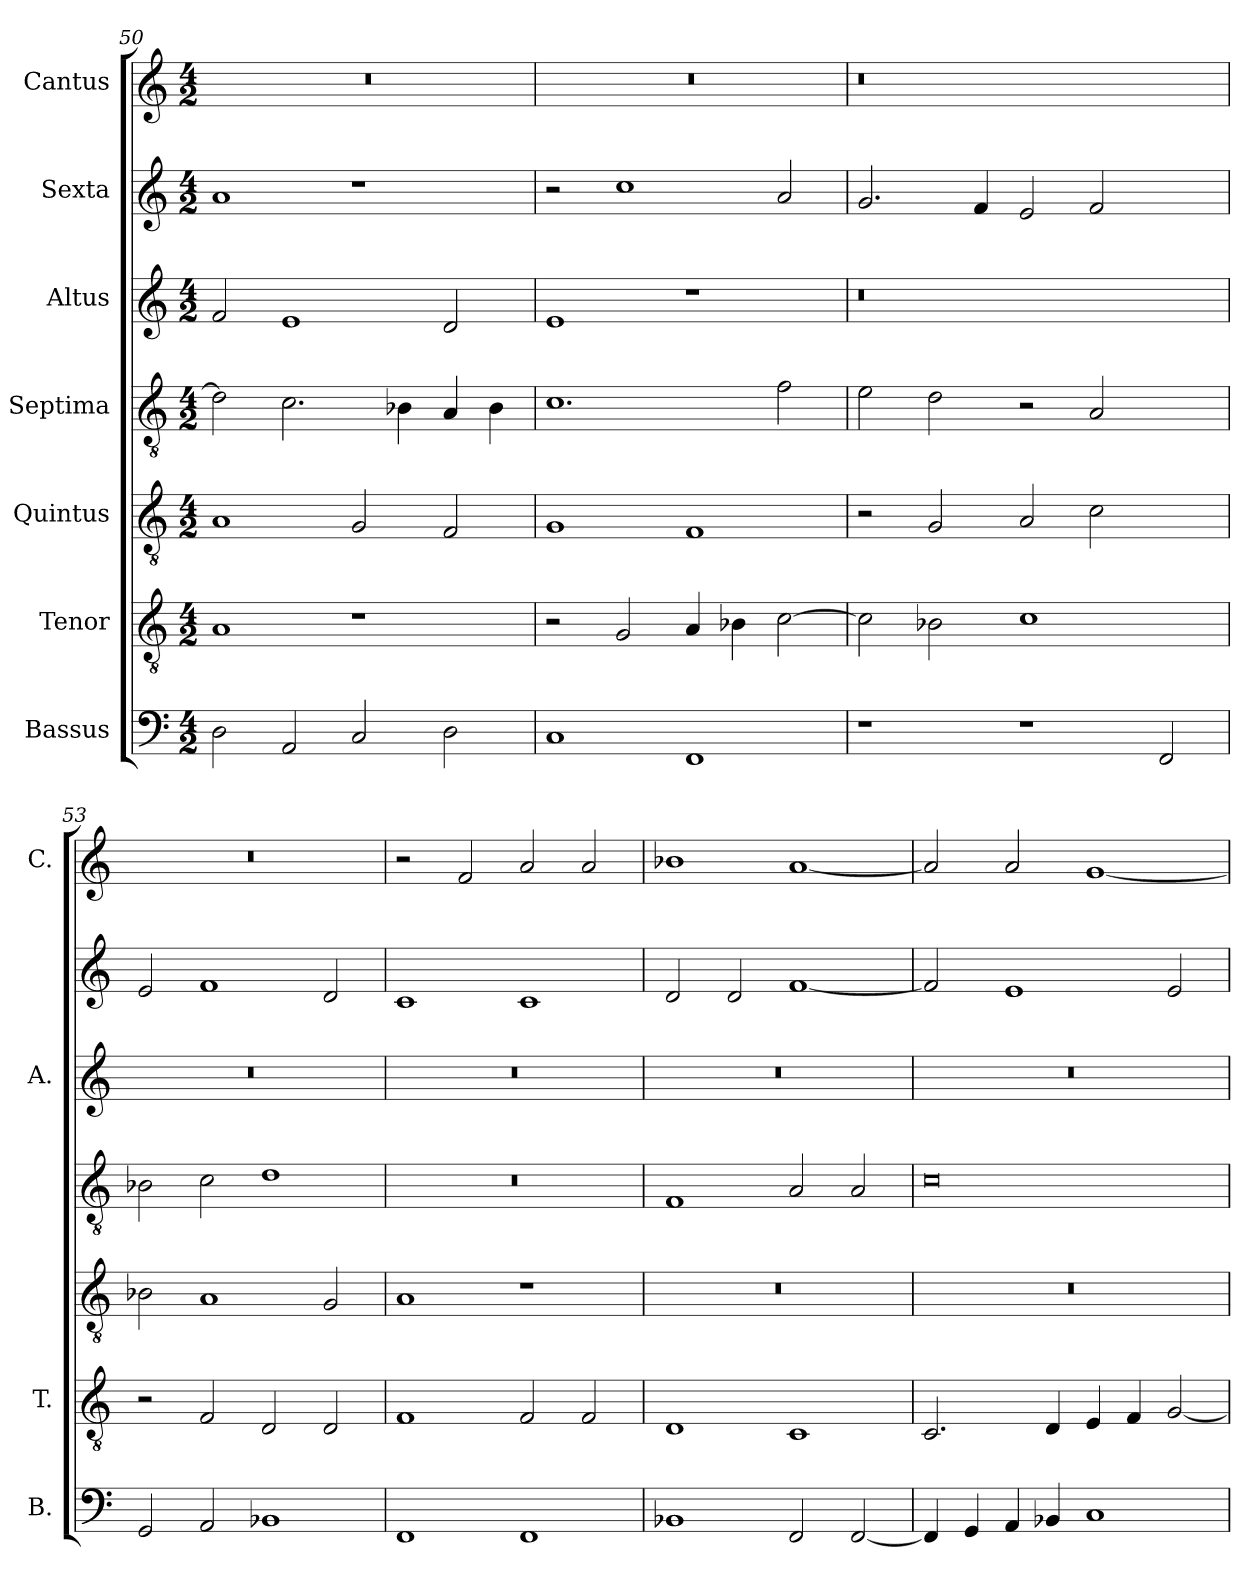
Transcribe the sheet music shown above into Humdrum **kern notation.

**kern	**kern	**kern	**kern	**kern	**kern	**kern
*part7	*part6	*part5	*part4	*part3	*part2	*part1
*staff7	*staff6	*staff5	*staff4	*staff3	*staff2	*staff1
*I"Bassus	*I"Tenor	*I"Quintus	*I"Septima	*I"Altus	*I"Sexta	*I"Cantus
*I'B.	*I'T.	*	*	*I'A.	*	*I'C.
*clefF4	*clefGv2	*clefGv2	*clefGv2	*clefG2	*clefG2	*clefG2
*k[]	*k[]	*k[]	*k[]	*k[]	*k[]	*k[]
*M4/2	*M4/2	*M4/2	*M4/2	*M4/2	*M4/2	*M4/2
=50	=50	=50	=50	=50	=50	=50
2D\	1A	1A	2d\]	2f/	1a	0r
2AA/	.	.	2.c\	1e	.	.
2C/	1r	2G/	.	.	1r	.
.	.	.	4B-X\	.	.	.
2D\	.	2F/	4A/	2d/	.	.
.	.	.	4B-\	.	.	.
=51	=51	=51	=51	=51	=51	=51
1C	2r	1G	1.c	1e	2r	0r
.	2G/	.	.	.	1cc	.
1FF	4A/	1F	.	1r	.	.
.	4B-X\	.	.	.	.	.
.	[2c\	.	2f\	.	2a/	.
=52	=52	=52	=52	=52	=52	=52
1r	2c\]	2r	2e\	0r	2.g/	0r
.	2B-X\	2G/	2d\	.	.	.
.	.	.	.	.	4f/	.
1r	1c	2A/	2r	.	2e/	.
.	.	2c\	2A/	.	2f/	.
2FF/	2ryy	2ryy	2ryy	2ryy	2ryy	2ryy
!!LO:PB:g=z
=53	=53	=53	=53	=53	=53	=53
2GG/	2r	2B-X\	2B-X\	0r	2e/	0r
2AA/	2F/	1A	2c\	.	1f	.
1BB-X	2D/	.	1d	.	.	.
.	2D/	2G/	.	.	2d/	.
=54	=54	=54	=54	=54	=54	=54
1FF	1F	1A	0r	0r	1c	2r
.	.	.	.	.	.	2f/
1FF	2F/	1r	.	.	1c	2a/
.	2F/	.	.	.	.	2a/
=55	=55	=55	=55	=55	=55	=55
1BB-X	1D	0r	1F	0r	2d/	1b-X
.	.	.	.	.	2d/	.
2FF/	1C	.	2A/	.	[1f	[1a
[2FF/	.	.	2A/	.	.	.
=56	=56	=56	=56	=56	=56	=56
4FF/]	2.C/	0r	0c	0r	2f/]	2a/]
4GG/	.	.	.	.	.	.
4AA/	.	.	.	.	1e	2a/
4BB-X/	4D/	.	.	.	.	.
1C	4E/	.	.	.	.	[1g
.	4F/	.	.	.	.	.
.	[2G/	.	.	.	2e/	.
=	=	=	=	=	=	=
*-	*-	*-	*-	*-	*-	*-
